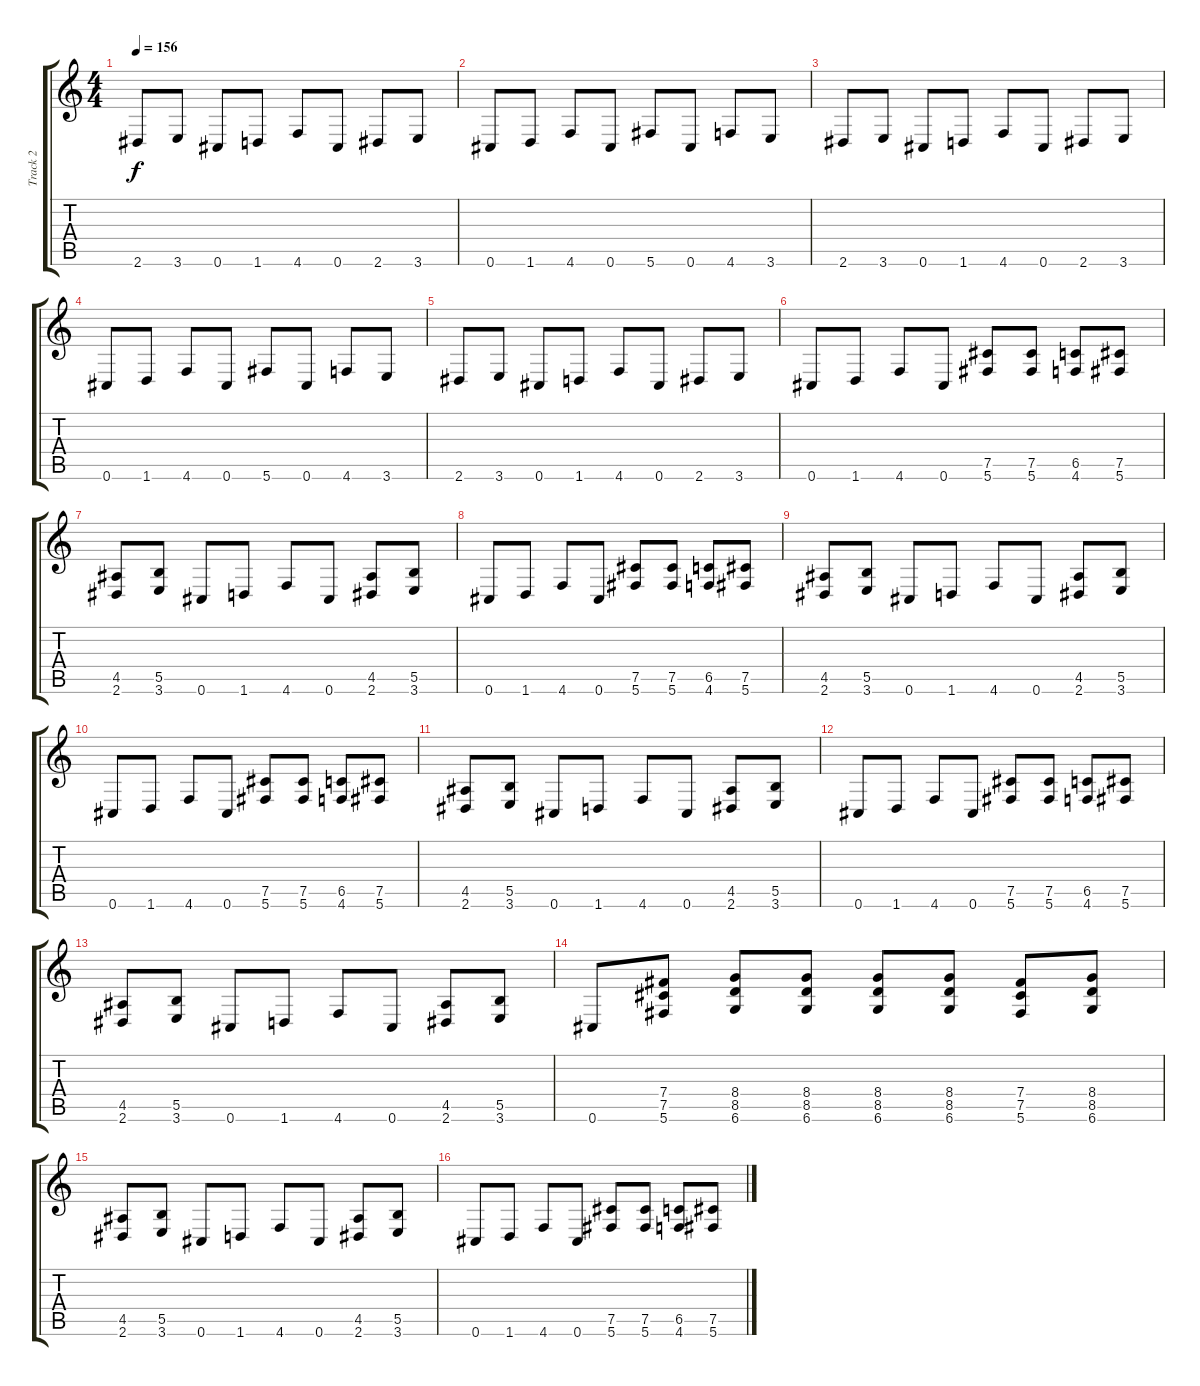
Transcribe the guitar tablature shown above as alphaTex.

\track ("Track 2" "Track 2") {instrument distortionguitar}
\staff {score tabs}
\tuning (Db4 Ab3 E3 B2 Gb2 Db2) {hide}
\ts (4 4)
\tempo 156
\clef g2
\ks c
2.6.8{dy f} 3.6.8 0.6.8 1.6.8 4.6.8 0.6.8 2.6.8 3.6.8 |
0.6.8 1.6.8 4.6.8 0.6.8 5.6.8 0.6.8 4.6.8 3.6.8 |
2.6.8 3.6.8 0.6.8 1.6.8 4.6.8 0.6.8 2.6.8 3.6.8 |
0.6.8 1.6.8 4.6.8 0.6.8 5.6.8 0.6.8 4.6.8 3.6.8 |
2.6.8 3.6.8 0.6.8 1.6.8 4.6.8 0.6.8 2.6.8 3.6.8 |
0.6.8 1.6.8 4.6.8 0.6.8 (7.5 5.6).8 (7.5 5.6).8 (6.5 4.6).8 (7.5 5.6).8 |
(4.5 2.6).8 (5.5 3.6).8 0.6.8 1.6.8 4.6.8 0.6.8 (4.5 2.6).8 (5.5 3.6).8 |
0.6.8 1.6.8 4.6.8 0.6.8 (7.5 5.6).8 (7.5 5.6).8 (6.5 4.6).8 (7.5 5.6).8 |
(4.5 2.6).8 (5.5 3.6).8 0.6.8 1.6.8 4.6.8 0.6.8 (4.5 2.6).8 (5.5 3.6).8 |
0.6.8 1.6.8 4.6.8 0.6.8 (7.5 5.6).8 (7.5 5.6).8 (6.5 4.6).8 (7.5 5.6).8 |
(4.5 2.6).8 (5.5 3.6).8 0.6.8 1.6.8 4.6.8 0.6.8 (4.5 2.6).8 (5.5 3.6).8 |
0.6.8 1.6.8 4.6.8 0.6.8 (7.5 5.6).8 (7.5 5.6).8 (6.5 4.6).8 (7.5 5.6).8 |
(4.5 2.6).8 (5.5 3.6).8 0.6.8 1.6.8 4.6.8 0.6.8 (4.5 2.6).8 (5.5 3.6).8 |
0.6.8 (7.4 7.5 5.6).8 (8.4 8.5 6.6).8 (8.4 8.5 6.6).8 (8.4 8.5 6.6).8 (8.4 8.5 6.6).8 (7.4 7.5 5.6).8 (8.4 8.5 6.6).8 |
(4.5 2.6).8 (5.5 3.6).8 0.6.8 1.6.8 4.6.8 0.6.8 (4.5 2.6).8 (5.5 3.6).8 |
0.6.8 1.6.8 4.6.8 0.6.8 (7.5 5.6).8 (7.5 5.6).8 (6.5 4.6).8 (7.5 5.6).8
